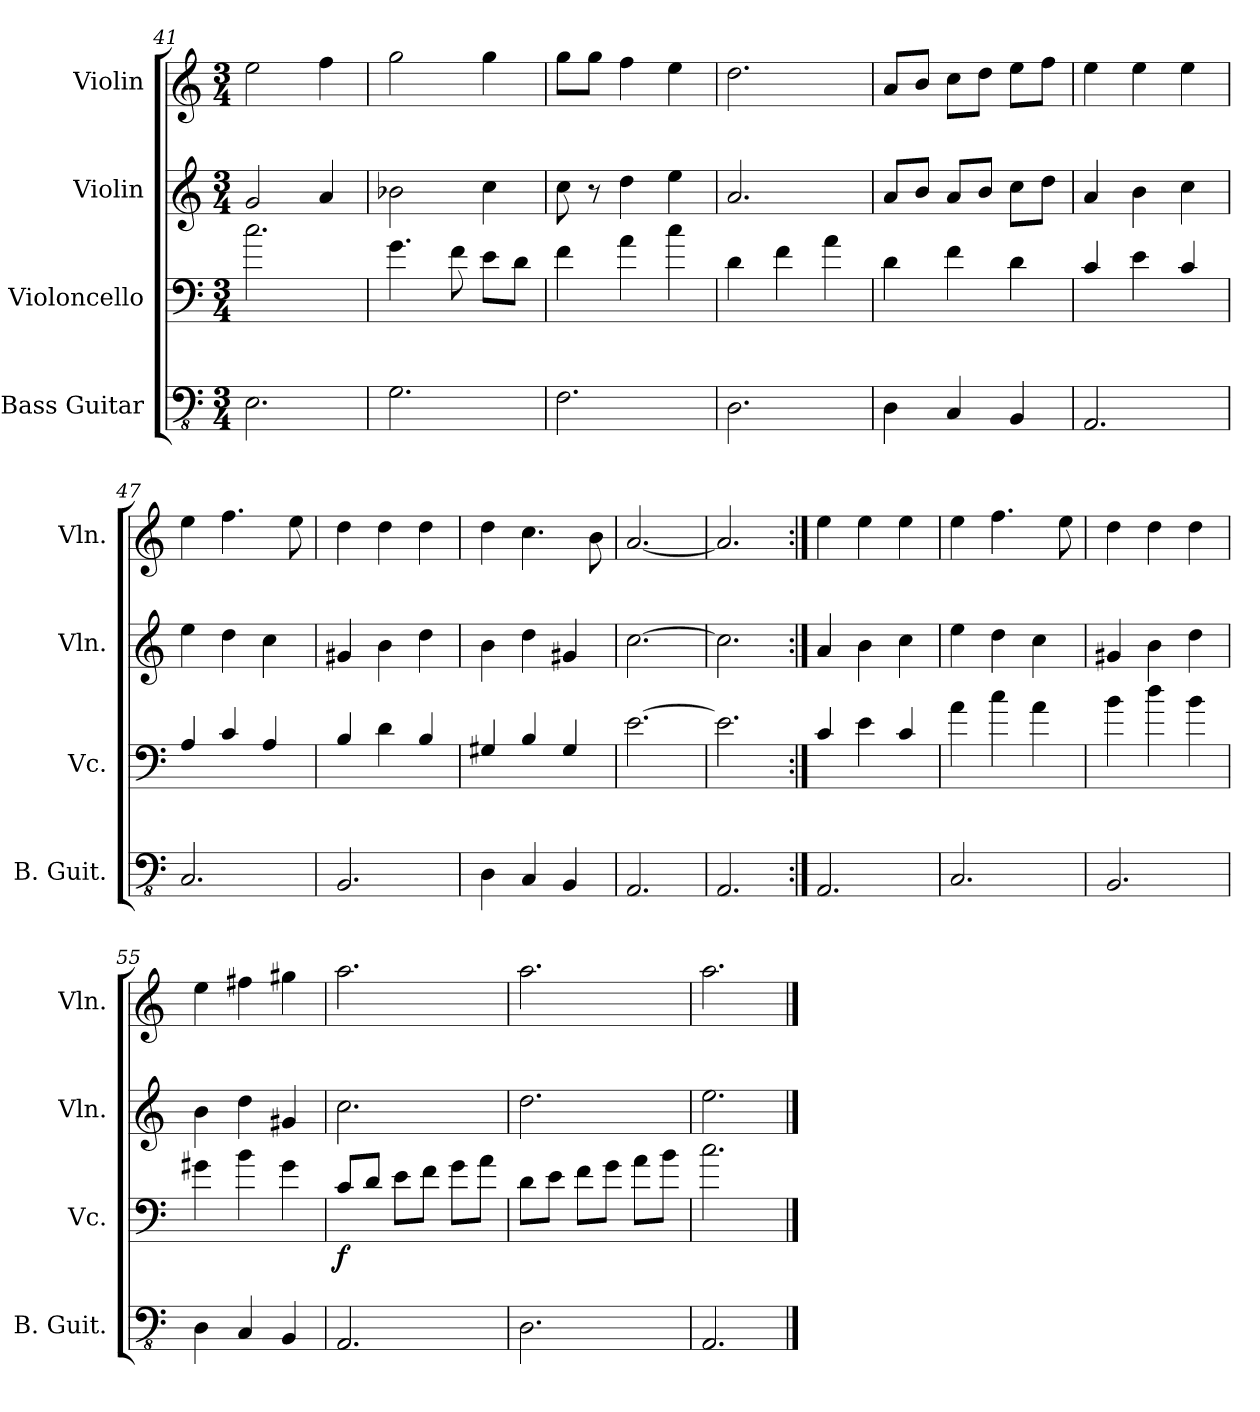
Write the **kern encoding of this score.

**kern	**kern	**dynam	**kern	**kern
*part4	*part3	*part3	*part2	*part1
*staff4	*staff3	*staff3	*staff2	*staff1
*I"Bass Guitar	*I"Violoncello	*	*I"Violin	*I"Violin
*I'B. Guit.	*I'Vc.	*	*I'Vln.	*I'Vln.
*clefFv4	*clefF4	*	*clefG2	*clefG2
*	*ITrd7c12	*	*	*
*k[]	*k[]	*	*k[]	*k[]
*M3/4	*M3/4	*	*M3/4	*M3/4
=41	=41	=41	=41	=41
2.EE\	2.c\	.	2g/	2ee\
.	.	.	4a/	4ff\
=42	=42	=42	=42	=42
2.GG\	4.G\	.	2b-X\	2gg\
.	8F\	.	.	.
.	8E\L	.	4cc\	4gg\
.	8D\J	.	.	.
!!LO:LB:g=z
=43	=43	=43	=43	=43
2.FF\	4F\	.	8cc\	8gg\L
.	.	.	8r	8gg\J
.	4A\	.	4dd\	4ff\
.	4c\	.	4ee\	4ee\
=44	=44	=44	=44	=44
2.DD\	4D\	.	2.a/	2.dd\
.	4F\	.	.	.
.	4A\	.	.	.
=45	=45	=45	=45	=45
4DD\	4D\	.	8a/L	8a/L
.	.	.	8b/J	8b/J
4CC/	4F\	.	8a/L	8cc\L
.	.	.	8b/J	8dd\J
4BBB/	4D\	.	8cc\L	8ee\L
.	.	.	8dd\J	8ff\J
=46	=46	=46	=46	=46
2.AAA/	4C/	.	4a/	4ee\
.	4E\	.	4b\	4ee\
.	4C/	.	4cc\	4ee\
=47	=47	=47	=47	=47
2.CC/	4AA/	.	4ee\	4ee\
.	4C/	.	4dd\	4.ff\
.	4AA/	.	4cc\	.
.	.	.	.	8ee\
=48	=48	=48	=48	=48
2.BBB/	4BB/	.	4g#X/	4dd\
.	4D\	.	4b\	4dd\
.	4BB/	.	4dd\	4dd\
=49	=49	=49	=49	=49
4DD\	4GG#X/	.	4b\	4dd\
4CC/	4BB/	.	4dd\	4.cc\
4BBB/	4GG#/	.	4g#X/	.
.	.	.	.	8b\
=50	=50	=50	=50	=50
2.AAA/	[2.E\	.	[2.cc\	[2.a/
=51	=51	=51	=51	=51
2.AAA/	2.E\]	.	2.cc\]	2.a/]
=52:|!	=52:|!	=52:|!	=52:|!	=52:|!
*	*	*	*	*MM100
2.AAA/	4C/	.	4a/	4ee\
.	4E\	.	4b\	4ee\
.	4C/	.	4cc\	4ee\
=53	=53	=53	=53	=53
2.CC/	4A\	.	4ee\	4ee\
.	4c\	.	4dd\	4.ff\
.	4A\	.	4cc\	.
.	.	.	.	8ee\
=54	=54	=54	=54	=54
2.BBB/	4B\	.	4g#X/	4dd\
.	4d\	.	4b\	4dd\
.	4B\	.	4dd\	4dd\
=55	=55	=55	=55	=55
*	*	*	*	*MM95
4DD\	4G#X\	.	4b\	4ee\
4CC/	4B\	.	4dd\	4ff#X\
4BBB/	4G#\	.	4g#X/	4gg#X\
!!LO:LB:g=z
=56	=56	=56	=56	=56
*	*	*	*	*MM90
!	!	!LO:DY:b	!	!
2.AAA/	8C/L	f	2.cc\	2.aa\
.	8D/J	.	.	.
.	8E\L	.	.	.
.	8F\J	.	.	.
.	8G\L	.	.	.
.	8A\J	.	.	.
=57	=57	=57	=57	=57
*	*	*	*	*MM80
2.DD\	8D\L	.	2.dd\	2.aa\
.	8E\J	.	.	.
.	8F\L	.	.	.
.	8G\J	.	.	.
.	8A\L	.	.	.
.	8B\J	.	.	.
=58	=58	=58	=58	=58
2.AAA/	2.c\	.	2.ee\	2.aa\
==	==	==	==	==
*-	*-	*-	*-	*-
